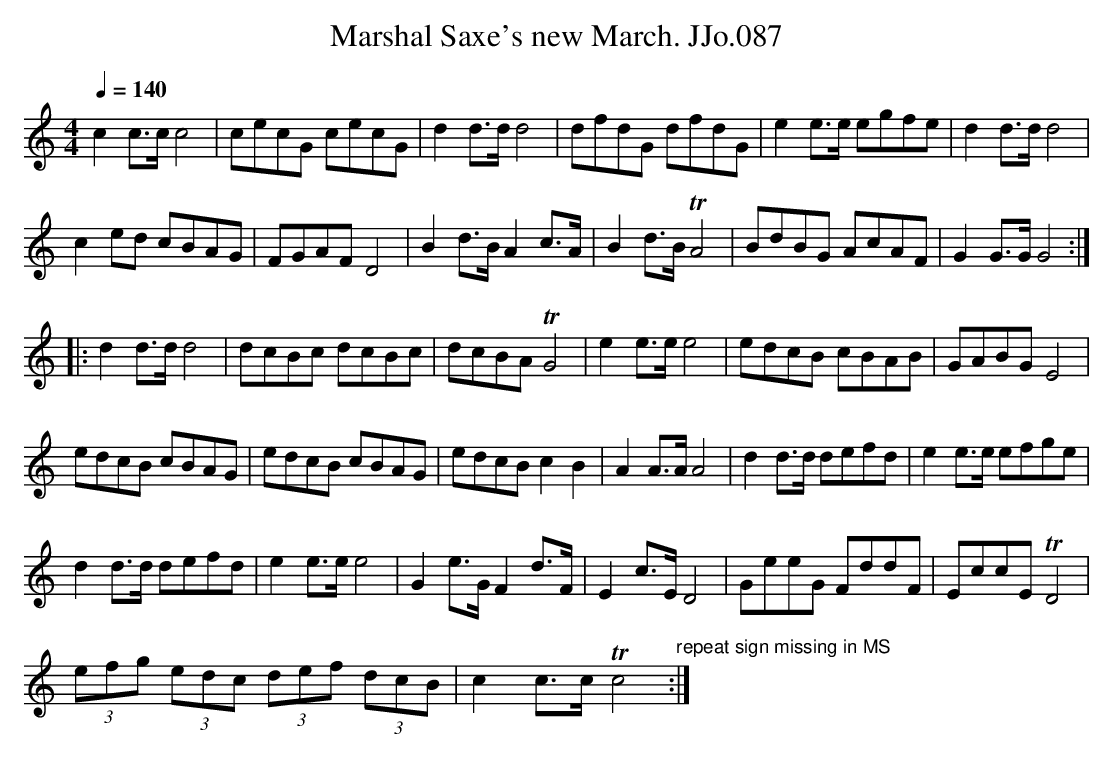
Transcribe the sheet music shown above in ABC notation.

X:1
T:Marshal Saxe's new March. JJo.087
L:1/8
M:4/4
Q:1/4=140
K:C
c2c>cc4|cecG cecG|d2d>dd4|dfdG dfdG|e2e>e egfe|d2d>dd4|!
c2ed cBAG|FGAF D4|B2d>B A2c>A|B2d>B TA4|BdBG AcAF|G2G>GG4::!
d2d>dd4|dcBc dcBc|dcBATG4|e2e>e e4|edcB cBAB|GABG E4|!
edcB cBAG|edcB cBAG|edcB c2B2|A2A>A A4|d2d>d defd|e2e>e efge|!
d2d>d defd|e2e>e e4|G2e>G F2d>F|E2c>E D4|GeeG FddF|EccE TD4|!
(3efg (3edc (3def (3dcB|c2c>c Tc4"repeat sign missing in MS":|
